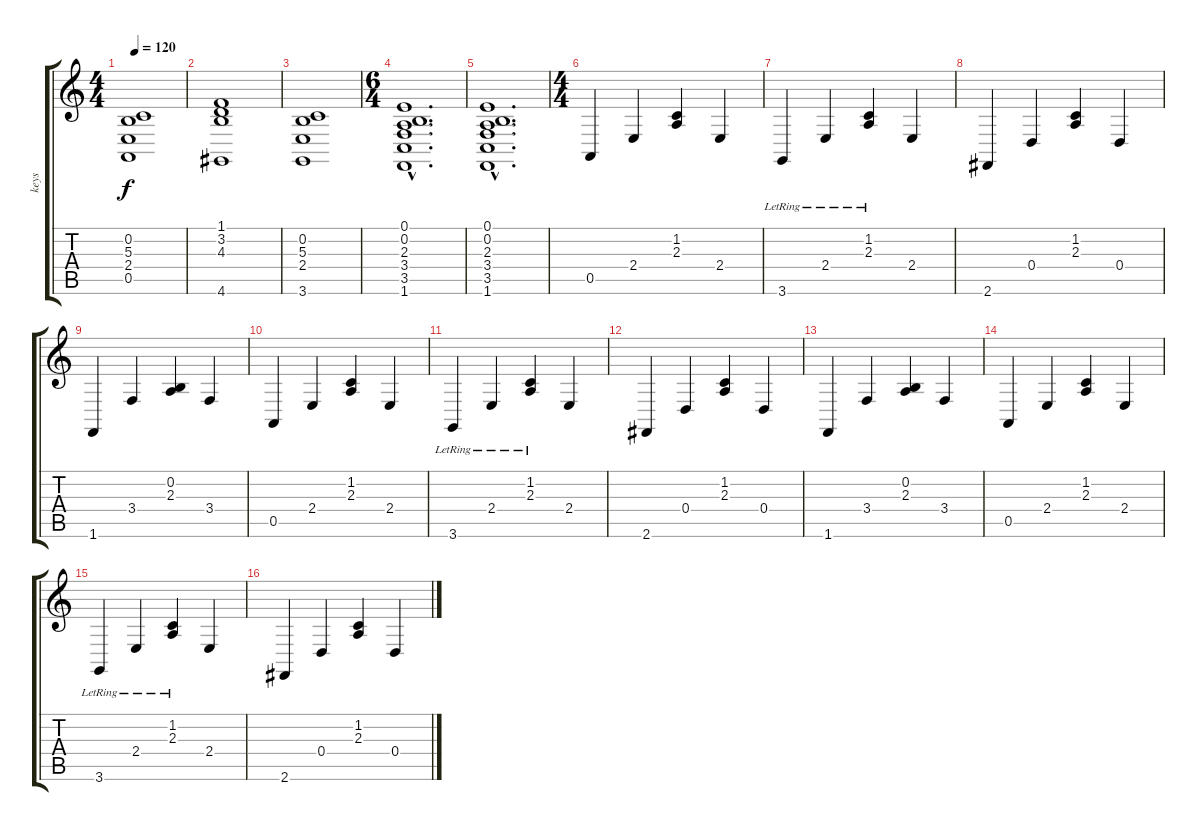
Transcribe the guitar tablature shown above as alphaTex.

\track ("keys" "keys") {instrument pad8sweep}
\staff {score tabs}
\tuning (E4 B3 G3 D3 A2 E2) {hide}
\ts (4 4)
\tempo 120
\clef g2
\ks c
(0.2 5.3 2.4 0.5).1{dy f} |
(1.1 3.2 4.3 4.6).1 |
(0.2 5.3 2.4 3.6).1 |
\ts (6 4)
(0.1{hac} 0.2{hac} 2.3{hac} 3.4{hac} 3.5{hac} 1.6{hac}).1{d} |
(0.1{hac} 0.2{hac} 2.3{hac} 3.4{hac} 3.5{hac} 1.6{hac}).1{d} |
\ts (4 4)
0.5.4{volume 16 instrument electricgrandpiano} 2.4.4 (1.2 2.3).4 2.4.4 |
3.6{lr}.4 2.4{lr}.4 (1.2 2.3{lr}).4 2.4.4 |
2.6.4 0.4.4 (1.2 2.3).4 0.4.4 |
1.6.4 3.4.4 (0.2 2.3).4 3.4.4 |
0.5.4{volume 16 instrument electricgrandpiano} 2.4.4 (1.2 2.3).4 2.4.4 |
3.6{lr}.4 2.4{lr}.4 (1.2 2.3{lr}).4 2.4.4 |
2.6.4 0.4.4 (1.2 2.3).4 0.4.4 |
1.6.4 3.4.4 (0.2 2.3).4 3.4.4 |
0.5.4{volume 16 instrument electricgrandpiano} 2.4.4 (1.2 2.3).4 2.4.4 |
3.6{lr}.4 2.4{lr}.4 (1.2 2.3{lr}).4 2.4.4 |
2.6.4 0.4.4 (1.2 2.3).4 0.4.4
